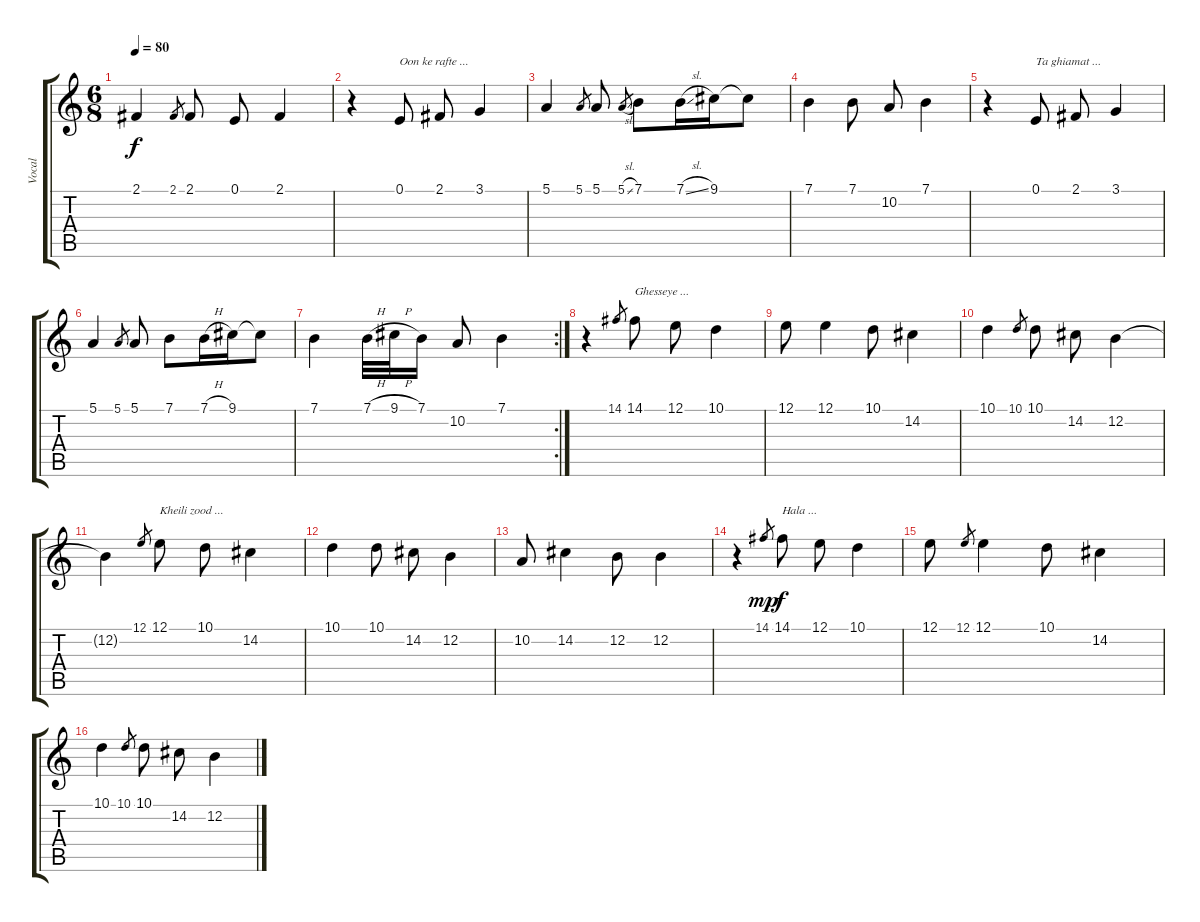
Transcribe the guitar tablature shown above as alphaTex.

\track ("Vocal" "Vocal") {instrument acousticgrandpiano}
\staff {score tabs}
\tuning (E4 B3 G3 D3 A2 E2) {hide}
\ts (6 8)
\tempo 80
\clef g2
\ks c
2.1.4{dy f} 2.1.8{gr} 2.1.8 0.1.8 2.1.4 |
r.4 0.1.8{txt "Oon ke rafte ..."} 2.1.8 3.1.4 |
5.1.4 5.1.8{gr} 5.1.8 5.1{sl}.8{gr} 7.1.8 7.1{sl}.16 9.1.16 9.1{t}.8 |
7.1.4 7.1.8 10.2.8 7.1.4 |
r.4 0.1.8{txt "Ta ghiamat ... "} 2.1.8 3.1.4 |
5.1.4 5.1.8{gr} 5.1.8 7.1.8 7.1{h}.16 9.1.16 9.1{t}.8 |
\rc 2
7.1.4 7.1{h}.32 9.1{h}.32 7.1.16 10.2.8 7.1.4 |
r.4 14.1.8{gr} 14.1.8{txt "Ghesseye ..."} 12.1.8 10.1.4 |
12.1.8 12.1.4 10.1.8 14.2.4 |
10.1.4 10.1.8{gr} 10.1.8 14.2.8 12.2.4 |
12.2{t}.4 12.1.8{gr} 12.1.8{txt "Kheili zood ... "} 10.1.8 14.2.4 |
10.1.4 10.1.8 14.2.8 12.2.4 |
10.2.8 14.2.4 12.2.8 12.2.4 |
r.4 14.1.8{gr dy mp} 14.1.8{txt "Hala ..." dy f} 12.1.8 10.1.4 |
12.1.8 12.1.8{gr} 12.1.4 10.1.8 14.2.4 |
10.1.4 10.1.8{gr} 10.1.8 14.2.8 12.2.4
